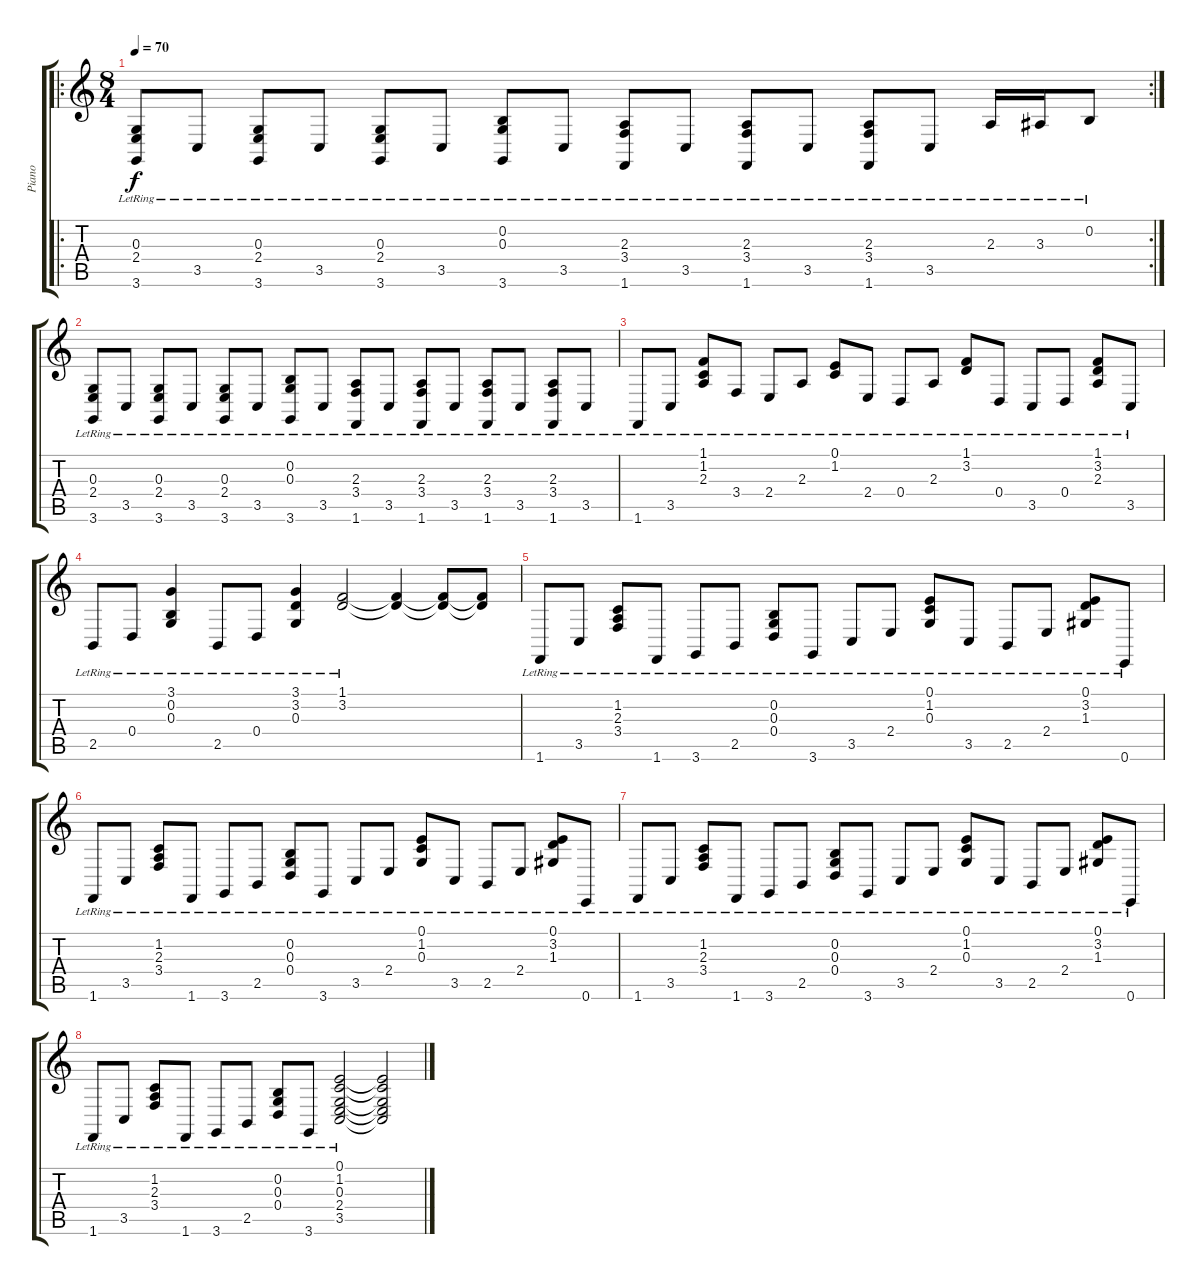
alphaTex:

\track ("Piano" "Piano") {instrument acousticgrandpiano}
\staff {score tabs}
\tuning (E4 B3 G3 D3 A2 E2) {hide}
\ro
\rc 2
\ts (8 4)
\tempo 70
\clef g2
\ks c
(0.3{lr} 2.4{lr} 3.6{lr}).8{dy f} 3.5{lr}.8 (0.3{lr} 2.4{lr} 3.6{lr}).8 3.5{lr}.8 (0.3{lr} 2.4{lr} 3.6{lr}).8 3.5{lr}.8 (0.2{lr} 0.3{lr} 3.6{lr}).8 3.5{lr}.8 (2.3{lr} 3.4{lr} 1.6{lr}).8 3.5{lr}.8 (2.3{lr} 3.4{lr} 1.6{lr}).8 3.5{lr}.8 (2.3{lr} 3.4{lr} 1.6{lr}).8 3.5{lr}.8 2.3{lr}.16 3.3{lr}.16 0.2{lr}.8 |
(0.3{lr} 2.4{lr} 3.6{lr}).8 3.5{lr}.8 (0.3{lr} 2.4{lr} 3.6{lr}).8 3.5{lr}.8 (0.3{lr} 2.4{lr} 3.6{lr}).8 3.5{lr}.8 (0.2{lr} 0.3{lr} 3.6{lr}).8 3.5{lr}.8 (2.3{lr} 3.4{lr} 1.6{lr}).8 3.5{lr}.8 (2.3{lr} 3.4{lr} 1.6{lr}).8 3.5{lr}.8 (2.3{lr} 3.4{lr} 1.6{lr}).8 3.5{lr}.8 (2.3{lr} 3.4{lr} 1.6{lr}).8 3.5{lr}.8 |
1.6{lr}.8 3.5{lr}.8 (1.1{lr} 1.2{lr} 2.3{lr}).8 3.4{lr}.8 2.4{lr}.8 2.3{lr}.8 (0.1{lr} 1.2{lr}).8 2.4{lr}.8 0.4{lr}.8 2.3{lr}.8 (1.1{lr} 3.2{lr}).8 0.4{lr}.8 3.5{lr}.8 0.4{lr}.8 (1.1{lr} 3.2{lr} 2.3{lr}).8 3.5{lr}.8 |
2.5{lr}.8 0.4{lr}.8 (3.1{lr} 0.2{lr} 0.3{lr}).4 2.5{lr}.8 0.4{lr}.8 (3.1{lr} 3.2{lr} 0.3{lr}).4 (1.1{lr} 3.2{lr}).2 (1.1{t} 3.2{t}).4 (1.1{t} 3.2{t}).8 (1.1{t} 3.2{t}).8 |
1.6{lr}.8 3.5{lr}.8 (1.2{lr} 2.3{lr} 3.4{lr}).8 1.6{lr}.8 3.6{lr}.8 2.5{lr}.8 (0.2{lr} 0.3{lr} 0.4{lr}).8 3.6{lr}.8 3.5{lr}.8 2.4{lr}.8 (0.1{lr} 1.2{lr} 0.3{lr}).8 3.5{lr}.8 2.5{lr}.8 2.4{lr}.8 (0.1{lr} 3.2{lr} 1.3{lr}).8 0.6{lr}.8 |
1.6{lr}.8 3.5{lr}.8 (1.2{lr} 2.3{lr} 3.4{lr}).8 1.6{lr}.8 3.6{lr}.8 2.5{lr}.8 (0.2{lr} 0.3{lr} 0.4{lr}).8 3.6{lr}.8 3.5{lr}.8 2.4{lr}.8 (0.1{lr} 1.2{lr} 0.3{lr}).8 3.5{lr}.8 2.5{lr}.8 2.4{lr}.8 (0.1{lr} 3.2{lr} 1.3{lr}).8 0.6{lr}.8 |
1.6{lr}.8 3.5{lr}.8 (1.2{lr} 2.3{lr} 3.4{lr}).8 1.6{lr}.8 3.6{lr}.8 2.5{lr}.8 (0.2{lr} 0.3{lr} 0.4{lr}).8 3.6{lr}.8 3.5{lr}.8 2.4{lr}.8 (0.1{lr} 1.2{lr} 0.3{lr}).8 3.5{lr}.8 2.5{lr}.8 2.4{lr}.8 (0.1{lr} 3.2{lr} 1.3{lr}).8 0.6{lr}.8 |
1.6{lr}.8 3.5{lr}.8 (1.2{lr} 2.3{lr} 3.4{lr}).8 1.6{lr}.8 3.6{lr}.8 2.5{lr}.8 (0.2{lr} 0.3{lr} 0.4{lr}).8 3.6{lr}.8 (0.1{lr} 1.2{lr} 0.3{lr} 2.4{lr} 3.5{lr}).2 (0.1{t} 1.2{t} 0.3{t} 2.4{t} 3.5{t}).2
